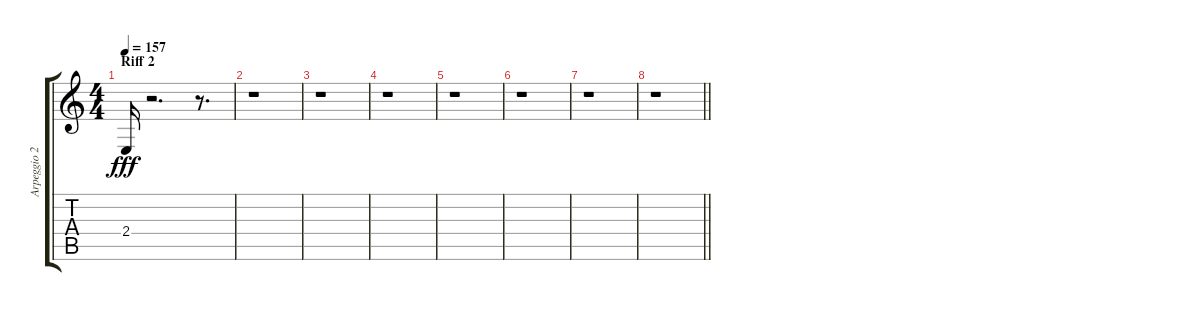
\track ("Arpeggio 2" "Arpeggio 2") {instrument lead3calliope}
\staff {score tabs}
\tuning (E4 B3 G3 D3 A2 E2) {hide}
\ts (4 4)
\section ("" "Riff 2")
\tempo 157
\clef g2
\ks c
2.4.16{dy fff} r.2{d} r.8{d} |
r.1 |
r.1 |
r.1 |
r.1 |
r.1 |
r.1 |
\barLineRight lightlight
r.1
